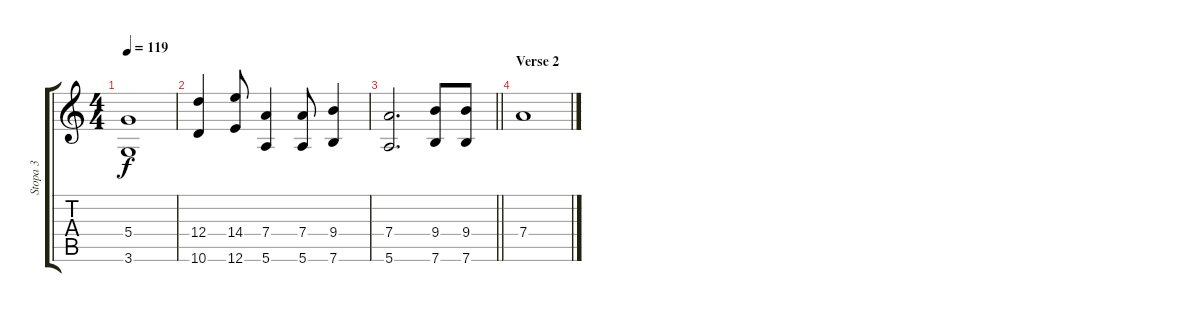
\track ("Stopa 3" "Stopa 3") {instrument distortionguitar}
\staff {score tabs}
\tuning (E4 B3 G3 D3 A2 E2) {hide}
\ts (4 4)
\tempo 119
\clef g2
\ks c
(5.4 3.6).1{dy f} |
(12.4 10.6).4 (14.4 12.6).8 (7.4 5.6).4 (7.4 5.6).8 (9.4 7.6).4 |
\barLineRight lightlight
(7.4 5.6).2{d} (9.4 7.6).8 (9.4 7.6).8 |
\section ("" "Verse 2")
7.4.1{volume 4}
